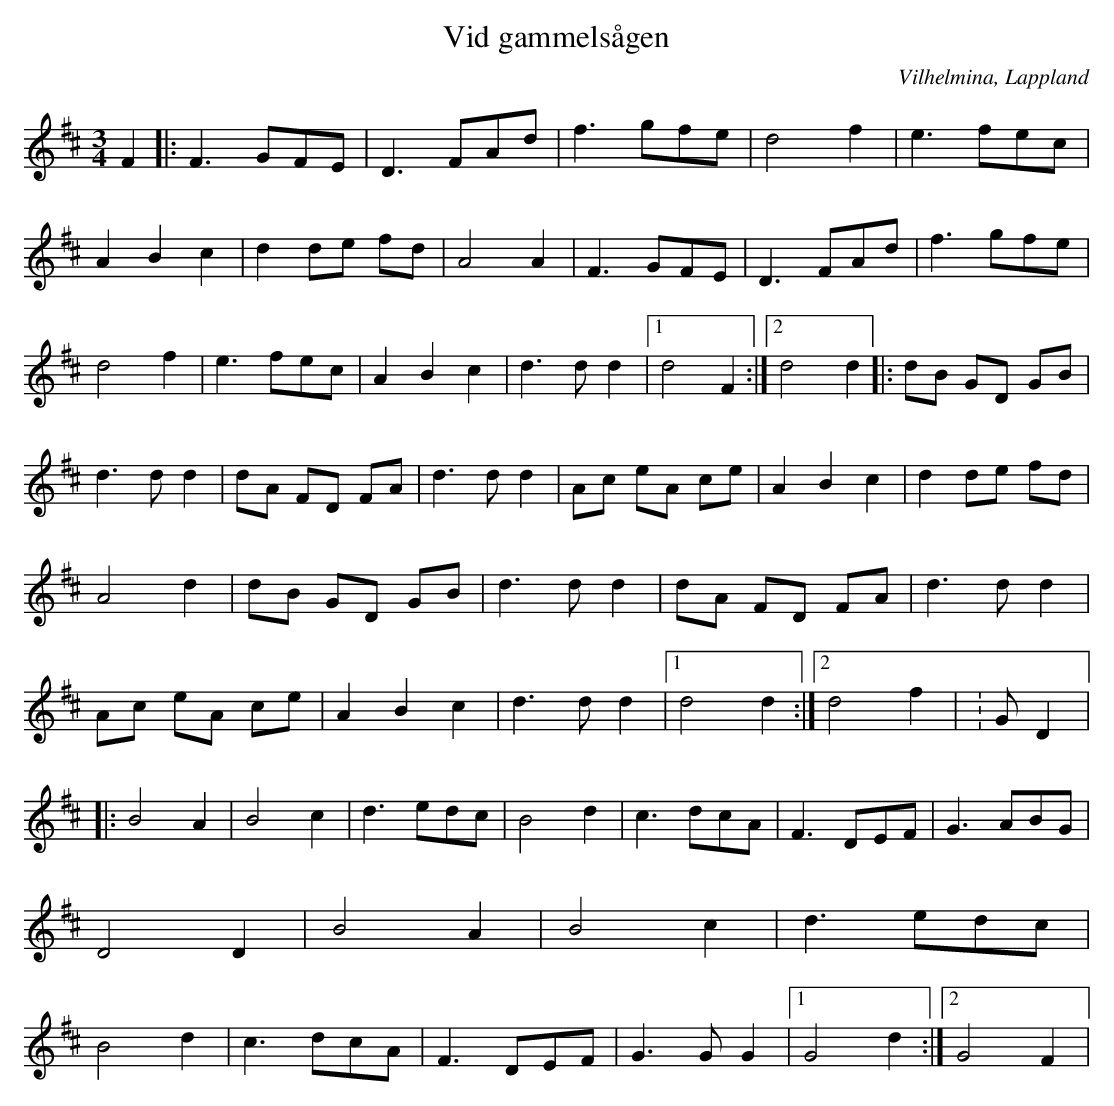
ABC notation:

X:1
T:Vid gammelsågen
O:Vilhelmina, Lappland
M:3/4
L:1/8
K:D
 F2|: F3 GFE | D3 FAd | f3 gfe | d4 f2 | e3 fec | A2 B2 c2 | d2 de fd | A4 A2 | F3 GFE | D3 FAd | f3 gfe | d4 f2 | e3 fec | A2 B2 c2 | d3 d d2 |1 d4 F2:|2 d4 d2 |: dB GD GB | d3 d d2 | dA FD FA | d3 d d2 | Ac eA ce | A2 B2 c2 | d2 de fd | A4 d2 | dB GD GB | d3 d d2 | dA FD FA | d3 d d2 | Ac eA ce | A2 B2 c2 | d3 d d2 |1 d4 d2 :|2 d4 f2 |K:G D2 |: B4 A2 | B4 c2 | d3 edc | B4 d2 | c3 dcA | F3 DEF | G3 ABG | D4 D2 | B4 A2 | B4 c2 | d3 edc | B4 d2 | c3 dcA | F3 DEF | G3G G2 |1 G4 d2 :|2 G4 F2|
